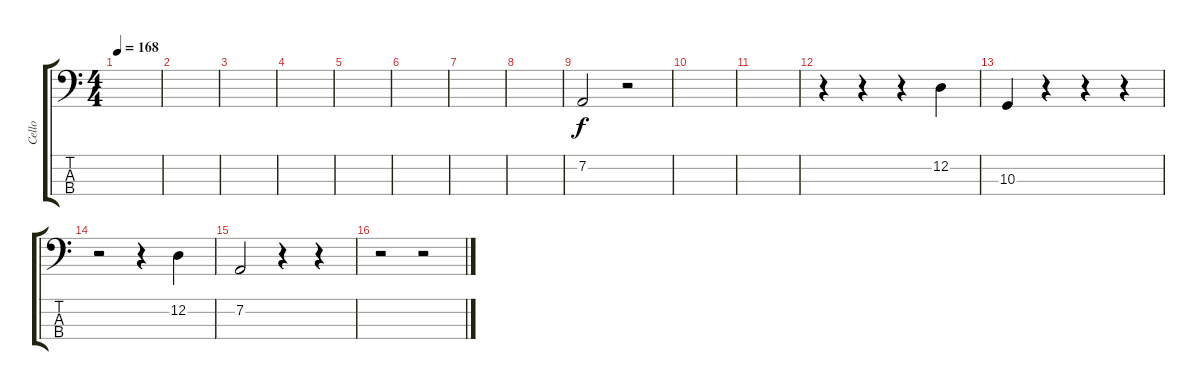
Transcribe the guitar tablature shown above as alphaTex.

\track ("Cello" "Cello") {instrument dulcimer}
\staff {score tabs}
\tuning (G2 D2 A1 E1) {hide}
\ts (4 4)
\tempo 168
\clef f4
\ks c
|
|
|
|
|
|
|
|
7.2.2 r.2 |
|
|
r.4 r.4 r.4 12.2.4 |
10.3.4 r.4 r.4 r.4 |
r.2 r.4 12.2.4 |
7.2.2 r.4 r.4 |
r.2 r.2
